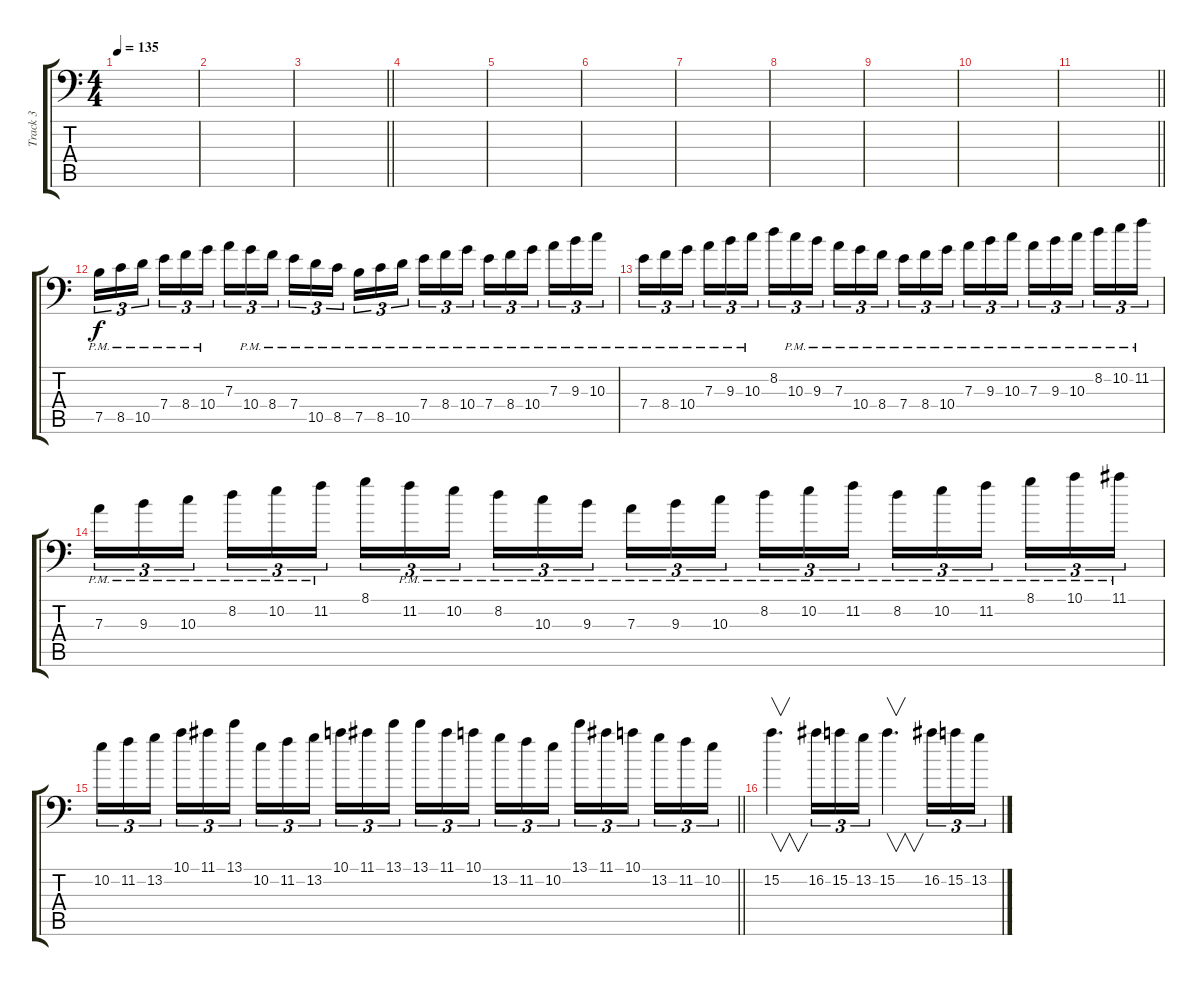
\track ("Track 3" "Track 3") {instrument distortionguitar}
\staff {score tabs}
\tuning (B3 Gb3 D3 A2 E2 A1) {hide}
\ts (4 4)
\tempo 135
\clef f4
\ks c
|
|
\barLineRight lightlight
|
|
|
|
|
|
|
|
\barLineRight lightlight
|
7.5{pm}.16{tu (3 2)} 8.5{pm}.16{tu (3 2)} 10.5{pm}.16{tu (3 2) beam splitsecondary} 7.4{pm}.16{tu (3 2)} 8.4{pm}.16{tu (3 2)} 10.4{pm}.16{tu (3 2)} 7.3.16{tu (3 2)} 10.4{pm}.16{tu (3 2)} 8.4{pm}.16{tu (3 2) beam splitsecondary} 7.4{pm}.16{tu (3 2)} 10.5{pm}.16{tu (3 2)} 8.5{pm}.16{tu (3 2)} 7.5{pm}.16{tu (3 2)} 8.5{pm}.16{tu (3 2)} 10.5{pm}.16{tu (3 2) beam splitsecondary} 7.4{pm}.16{tu (3 2)} 8.4{pm}.16{tu (3 2)} 10.4{pm}.16{tu (3 2)} 7.4{pm}.16{tu (3 2)} 8.4{pm}.16{tu (3 2)} 10.4{pm}.16{tu (3 2) beam splitsecondary} 7.3{pm}.16{tu (3 2)} 9.3{pm}.16{tu (3 2)} 10.3{pm}.16{tu (3 2)} |
7.4{pm}.16{tu (3 2)} 8.4{pm}.16{tu (3 2)} 10.4{pm}.16{tu (3 2) beam splitsecondary} 7.3{pm}.16{tu (3 2)} 9.3{pm}.16{tu (3 2)} 10.3{pm}.16{tu (3 2)} 8.2.16{tu (3 2)} 10.3{pm}.16{tu (3 2)} 9.3{pm}.16{tu (3 2) beam splitsecondary} 7.3{pm}.16{tu (3 2)} 10.4{pm}.16{tu (3 2)} 8.4{pm}.16{tu (3 2)} 7.4{pm}.16{tu (3 2)} 8.4{pm}.16{tu (3 2)} 10.4{pm}.16{tu (3 2) beam splitsecondary} 7.3{pm}.16{tu (3 2)} 9.3{pm}.16{tu (3 2)} 10.3{pm}.16{tu (3 2)} 7.3{pm}.16{tu (3 2)} 9.3{pm}.16{tu (3 2)} 10.3{pm}.16{tu (3 2) beam splitsecondary} 8.2{pm}.16{tu (3 2)} 10.2{pm}.16{tu (3 2)} 11.2{pm}.16{tu (3 2)} |
7.3{pm}.16{tu (3 2)} 9.3{pm}.16{tu (3 2)} 10.3{pm}.16{tu (3 2) beam splitsecondary} 8.2{pm}.16{tu (3 2)} 10.2{pm}.16{tu (3 2)} 11.2{pm}.16{tu (3 2)} 8.1.16{tu (3 2)} 11.2{pm}.16{tu (3 2)} 10.2{pm}.16{tu (3 2) beam splitsecondary} 8.2{pm}.16{tu (3 2)} 10.3{pm}.16{tu (3 2)} 9.3{pm}.16{tu (3 2)} 7.3{pm}.16{tu (3 2)} 9.3{pm}.16{tu (3 2)} 10.3{pm}.16{tu (3 2) beam splitsecondary} 8.2{pm}.16{tu (3 2)} 10.2{pm}.16{tu (3 2)} 11.2{pm}.16{tu (3 2)} 8.2{pm}.16{tu (3 2)} 10.2{pm}.16{tu (3 2)} 11.2{pm}.16{tu (3 2) beam splitsecondary} 8.1{pm}.16{tu (3 2)} 10.1{pm}.16{tu (3 2)} 11.1{pm}.16{tu (3 2)} |
\barLineRight lightlight
10.2.16{tu (3 2)} 11.2.16{tu (3 2)} 13.2.16{tu (3 2) beam splitsecondary} 10.1.16{tu (3 2)} 11.1.16{tu (3 2)} 13.1.16{tu (3 2)} 10.2.16{tu (3 2)} 11.2.16{tu (3 2)} 13.2.16{tu (3 2) beam splitsecondary} 10.1.16{tu (3 2)} 11.1.16{tu (3 2)} 13.1.16{tu (3 2)} 13.1.16{tu (3 2)} 11.1.16{tu (3 2)} 10.1.16{tu (3 2) beam splitsecondary} 13.2.16{tu (3 2)} 11.2.16{tu (3 2)} 10.2.16{tu (3 2)} 13.1.16{tu (3 2)} 11.1.16{tu (3 2)} 10.1.16{tu (3 2) beam splitsecondary} 13.2.16{tu (3 2)} 11.2.16{tu (3 2)} 10.2.16{tu (3 2)} |
15.2.4{v d} 16.2.16{tu (3 2)} 15.2.16{tu (3 2)} 13.2.16{tu (3 2)} 15.2.4{v d} 16.2.16{tu (3 2)} 15.2.16{tu (3 2)} 13.2.16{tu (3 2)}
